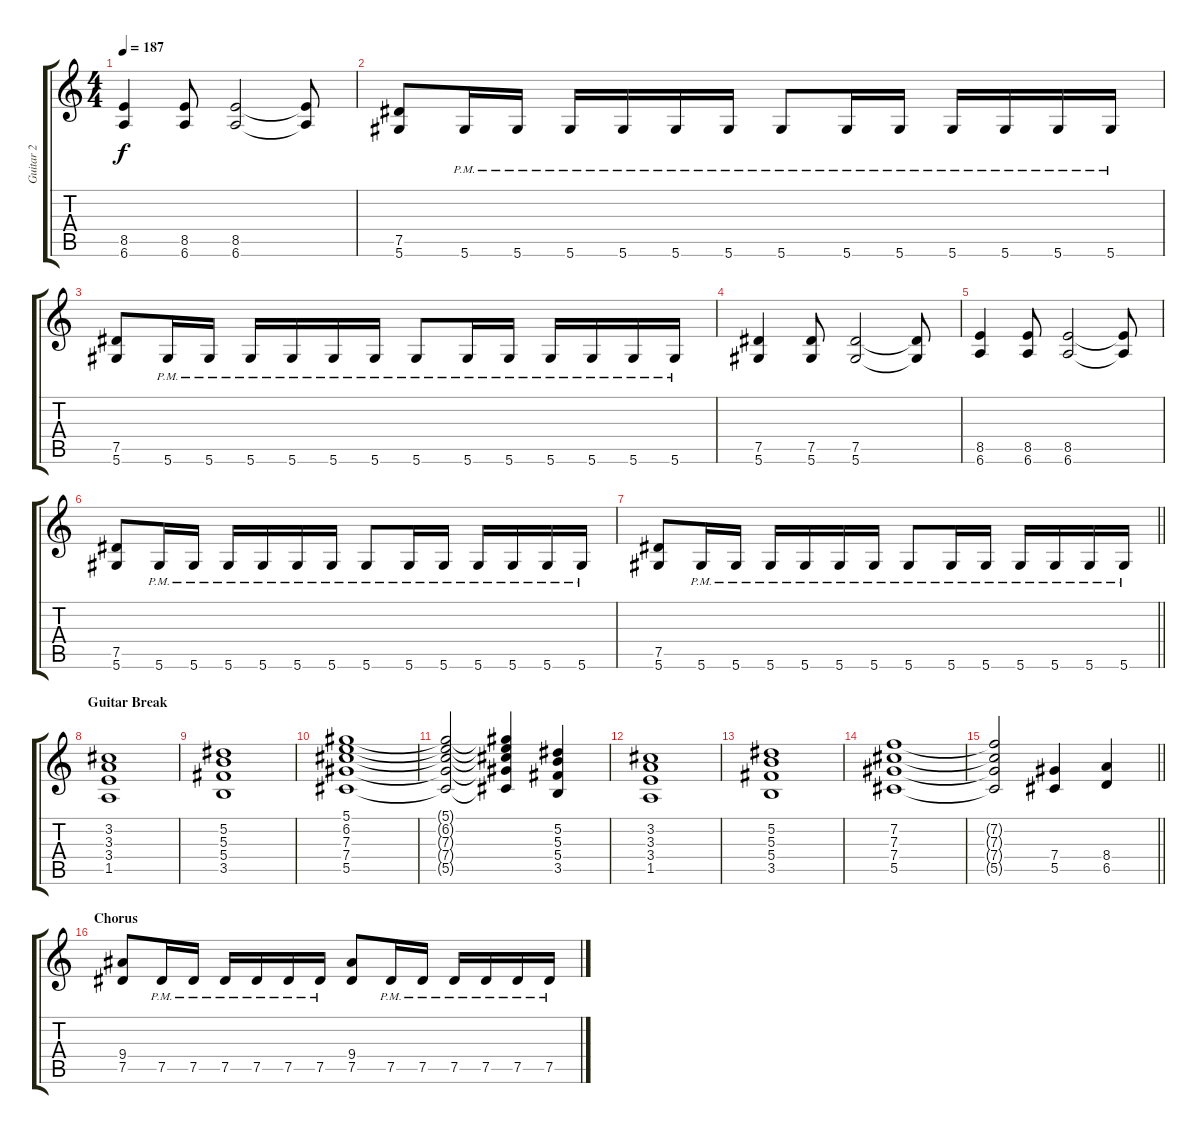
\track ("Guitar 2" "Guitar 2") {instrument overdrivenguitar}
\staff {score tabs}
\tuning (Eb4 Bb3 Gb3 Db3 Ab2 Eb2) {hide}
\ts (4 4)
\tempo 187
\clef g2
\ks c
(8.5 6.6).4{dy f} (8.5 6.6).8 (8.5 6.6).2 (8.5{t} 6.6{t}).8 |
(7.5 5.6).8 5.6{pm}.16 5.6{pm}.16 5.6{pm}.16 5.6{pm}.16 5.6{pm}.16 5.6{pm}.16 5.6{pm}.8 5.6{pm}.16 5.6{pm}.16 5.6{pm}.16 5.6{pm}.16 5.6{pm}.16 5.6{pm}.16 |
(7.5 5.6).8 5.6{pm}.16 5.6{pm}.16 5.6{pm}.16 5.6{pm}.16 5.6{pm}.16 5.6{pm}.16 5.6{pm}.8 5.6{pm}.16 5.6{pm}.16 5.6{pm}.16 5.6{pm}.16 5.6{pm}.16 5.6{pm}.16 |
(7.5 5.6).4 (7.5 5.6).8 (7.5 5.6).2 (7.5{t} 5.6{t}).8 |
(8.5 6.6).4 (8.5 6.6).8 (8.5 6.6).2 (8.5{t} 6.6{t}).8 |
(7.5 5.6).8 5.6{pm}.16 5.6{pm}.16 5.6{pm}.16 5.6{pm}.16 5.6{pm}.16 5.6{pm}.16 5.6{pm}.8 5.6{pm}.16 5.6{pm}.16 5.6{pm}.16 5.6{pm}.16 5.6{pm}.16 5.6{pm}.16 |
\barLineRight lightlight
(7.5 5.6).8 5.6{pm}.16 5.6{pm}.16 5.6{pm}.16 5.6{pm}.16 5.6{pm}.16 5.6{pm}.16 5.6{pm}.8 5.6{pm}.16 5.6{pm}.16 5.6{pm}.16 5.6{pm}.16 5.6{pm}.16 5.6{pm}.16 |
\section ("" "Guitar Break")
(3.2 3.3 3.4 1.5).1 |
(5.2 5.3 5.4 3.5).1 |
(5.1 6.2 7.3 7.4 5.5).1 |
(5.1{t} 6.2{t} 7.3{t} 7.4{t} 5.5{t}).2 (5.1{t} 6.2{t} 7.3{t} 7.4{t} 5.5{t}).4 (5.2 5.3 5.4 3.5).4 |
(3.2 3.3 3.4 1.5).1 |
(5.2 5.3 5.4 3.5).1 |
(7.2 7.3 7.4 5.5).1 |
\barLineRight lightlight
(7.2{t} 7.3{t} 7.4{t} 5.5{t}).2 (7.4 5.5).4 (8.4 6.5).4 |
\section ("" "Chorus")
(9.4 7.5).8 7.5{pm}.16 7.5{pm}.16 7.5{pm}.16 7.5{pm}.16 7.5{pm}.16 7.5{pm}.16 (9.4 7.5).8 7.5{pm}.16 7.5{pm}.16 7.5{pm}.16 7.5{pm}.16 7.5{pm}.16 7.5{pm}.16
